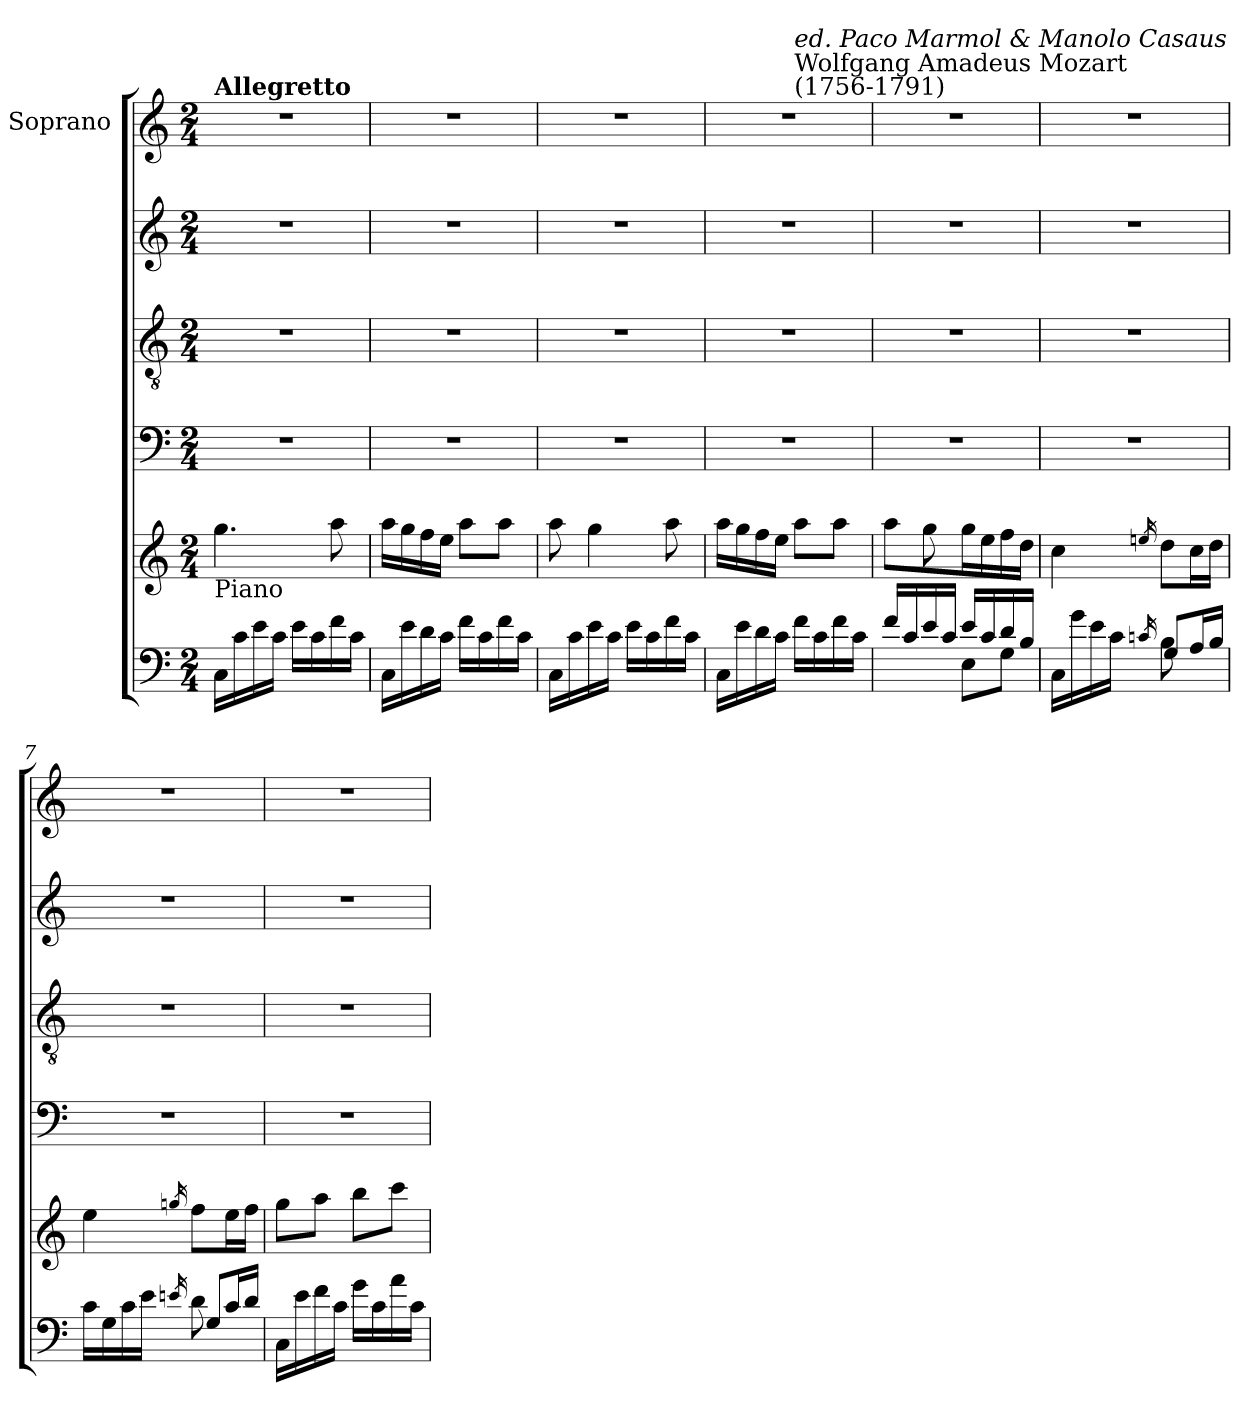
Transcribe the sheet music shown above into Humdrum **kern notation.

**kern	**kern	**kern	**kern	**kern	**kern
*part6	*part5	*part4	*part3	*part2	*part1
*staff6	*staff5	*staff4	*staff3	*staff2	*staff1
*	*	*	*	*	*I"Soprano
*clefF4	*clefG2	*clefF4	*clefGv2	*clefG2	*clefG2
*k[]	*k[]	*k[]	*k[]	*k[]	*k[]
*C:	*C:	*C:	*C:	*C:	*C:
*M2/4	*M2/4	*M2/4	*M2/4	*M2/4	*M2/4
=1	=1	=1	=1	=1	=1
!	!	!	!	!	!LO:TX:a:B:t=Allegretto
!	!LO:TX:b:t=Piano	!	!	!	!
16C\LL	4.gg\	2r	2r	2r	2r
16c\	.	.	.	.	.
16e\	.	.	.	.	.
16c\JJ	.	.	.	.	.
16e\LL	.	.	.	.	.
16c\	.	.	.	.	.
16f\	8aa\	.	.	.	.
16c\JJ	.	.	.	.	.
=2	=2	=2	=2	=2	=2
16C\LL	16aa\LL	2r	2r	2r	2r
16e\	16gg\	.	.	.	.
16d\	16ff\	.	.	.	.
16c\JJ	16ee\JJ	.	.	.	.
16f\LL	8aa\L	.	.	.	.
16c\	.	.	.	.	.
16f\	8aa\J	.	.	.	.
16c\JJ	.	.	.	.	.
=3	=3	=3	=3	=3	=3
16C\LL	8aa\	2r	2r	2r	2r
16c\	.	.	.	.	.
16e\	4gg\	.	.	.	.
16c\JJ	.	.	.	.	.
16e\LL	.	.	.	.	.
16c\	.	.	.	.	.
16f\	8aa\	.	.	.	.
16c\JJ	.	.	.	.	.
=4	=4	=4	=4	=4	=4
*	*	*	*	*	*^
16C\LL	16aa\LL	2r	2r	2r	2r	4ryy
16e\	16gg\	.	.	.	.	.
16d\	16ff\	.	.	.	.	.
16c\JJ	16ee\JJ	.	.	.	.	.
!	!	!	!	!	!	!LO:TX:a:t=Wolfgang Amadeus Mozart\n(1756-1791)
!	!	!	!	!	!	!LO:TX:a:i:t=ed. Paco Marmol & Manolo Casaus
16f\LL	8aa\L	.	.	.	.	4ryy
16c\	.	.	.	.	.	.
16f\	8aa\J	.	.	.	.	.
16c\JJ	.	.	.	.	.	.
*	*	*	*	*	*v	*v
=5	=5	=5	=5	=5	=5
*^	*^	*	*	*	*
16f/LL	4ryy	8aa\L	8ryy	2r	2r	2r	2r
16c/	.	.	.	.	.	.	.
16e/	.	8ryy	8gg\	.	.	.	.
16c/JJ	.	.	.	.	.	.	.
16e/LL	8E\L	16gg\L	4ryy	.	.	.	.
16c/	.	16ee\	.	.	.	.	.
16d/	8G\J	16ff\	.	.	.	.	.
16B/JJ	.	16dd\JJ	.	.	.	.	.
*	*	*v	*v	*	*	*	*
=6	=6	=6	=6	=6	=6	=6
16C\LL	4ryy	4cc\	2r	2r	2r	2r
16g\	.	.	.	.	.	.
16e\	.	.	.	.	.	.
16c\JJ	.	.	.	.	.	.
.	16qcn/	16qeen/	.	.	.	.
8B\	8G/L	8dd\L	.	.	.	.
8ryy	16A/L	16cc\L	.	.	.	.
.	16B/JJ	16dd\JJ	.	.	.	.
!!LO:LB:g=z
=7	=7	=7	=7	=7	=7	=7
16c\LL	4ryy	4ee\	2r	2r	2r	2r
16G\	.	.	.	.	.	.
16c\	.	.	.	.	.	.
16e\JJ	.	.	.	.	.	.
.	16qen/	16qggn/	.	.	.	.
8d\	8G/L	8ff\L	.	.	.	.
8ryy	16c/L	16ee\L	.	.	.	.
.	16d/JJ	16ff\JJ	.	.	.	.
*v	*v	*	*	*	*	*
!!LO:LB:g=z
=8	=8	=8	=8	=8	=8
16C\LL	8gg\L	2r	2r	2r	2r
16e\	.	.	.	.	.
16f\	8aa\J	.	.	.	.
16c\JJ	.	.	.	.	.
16g\LL	8bb\L	.	.	.	.
16c\	.	.	.	.	.
16a\	8ccc\J	.	.	.	.
16c\JJ	.	.	.	.	.
=	=	=	=	=	=
*-	*-	*-	*-	*-	*-
